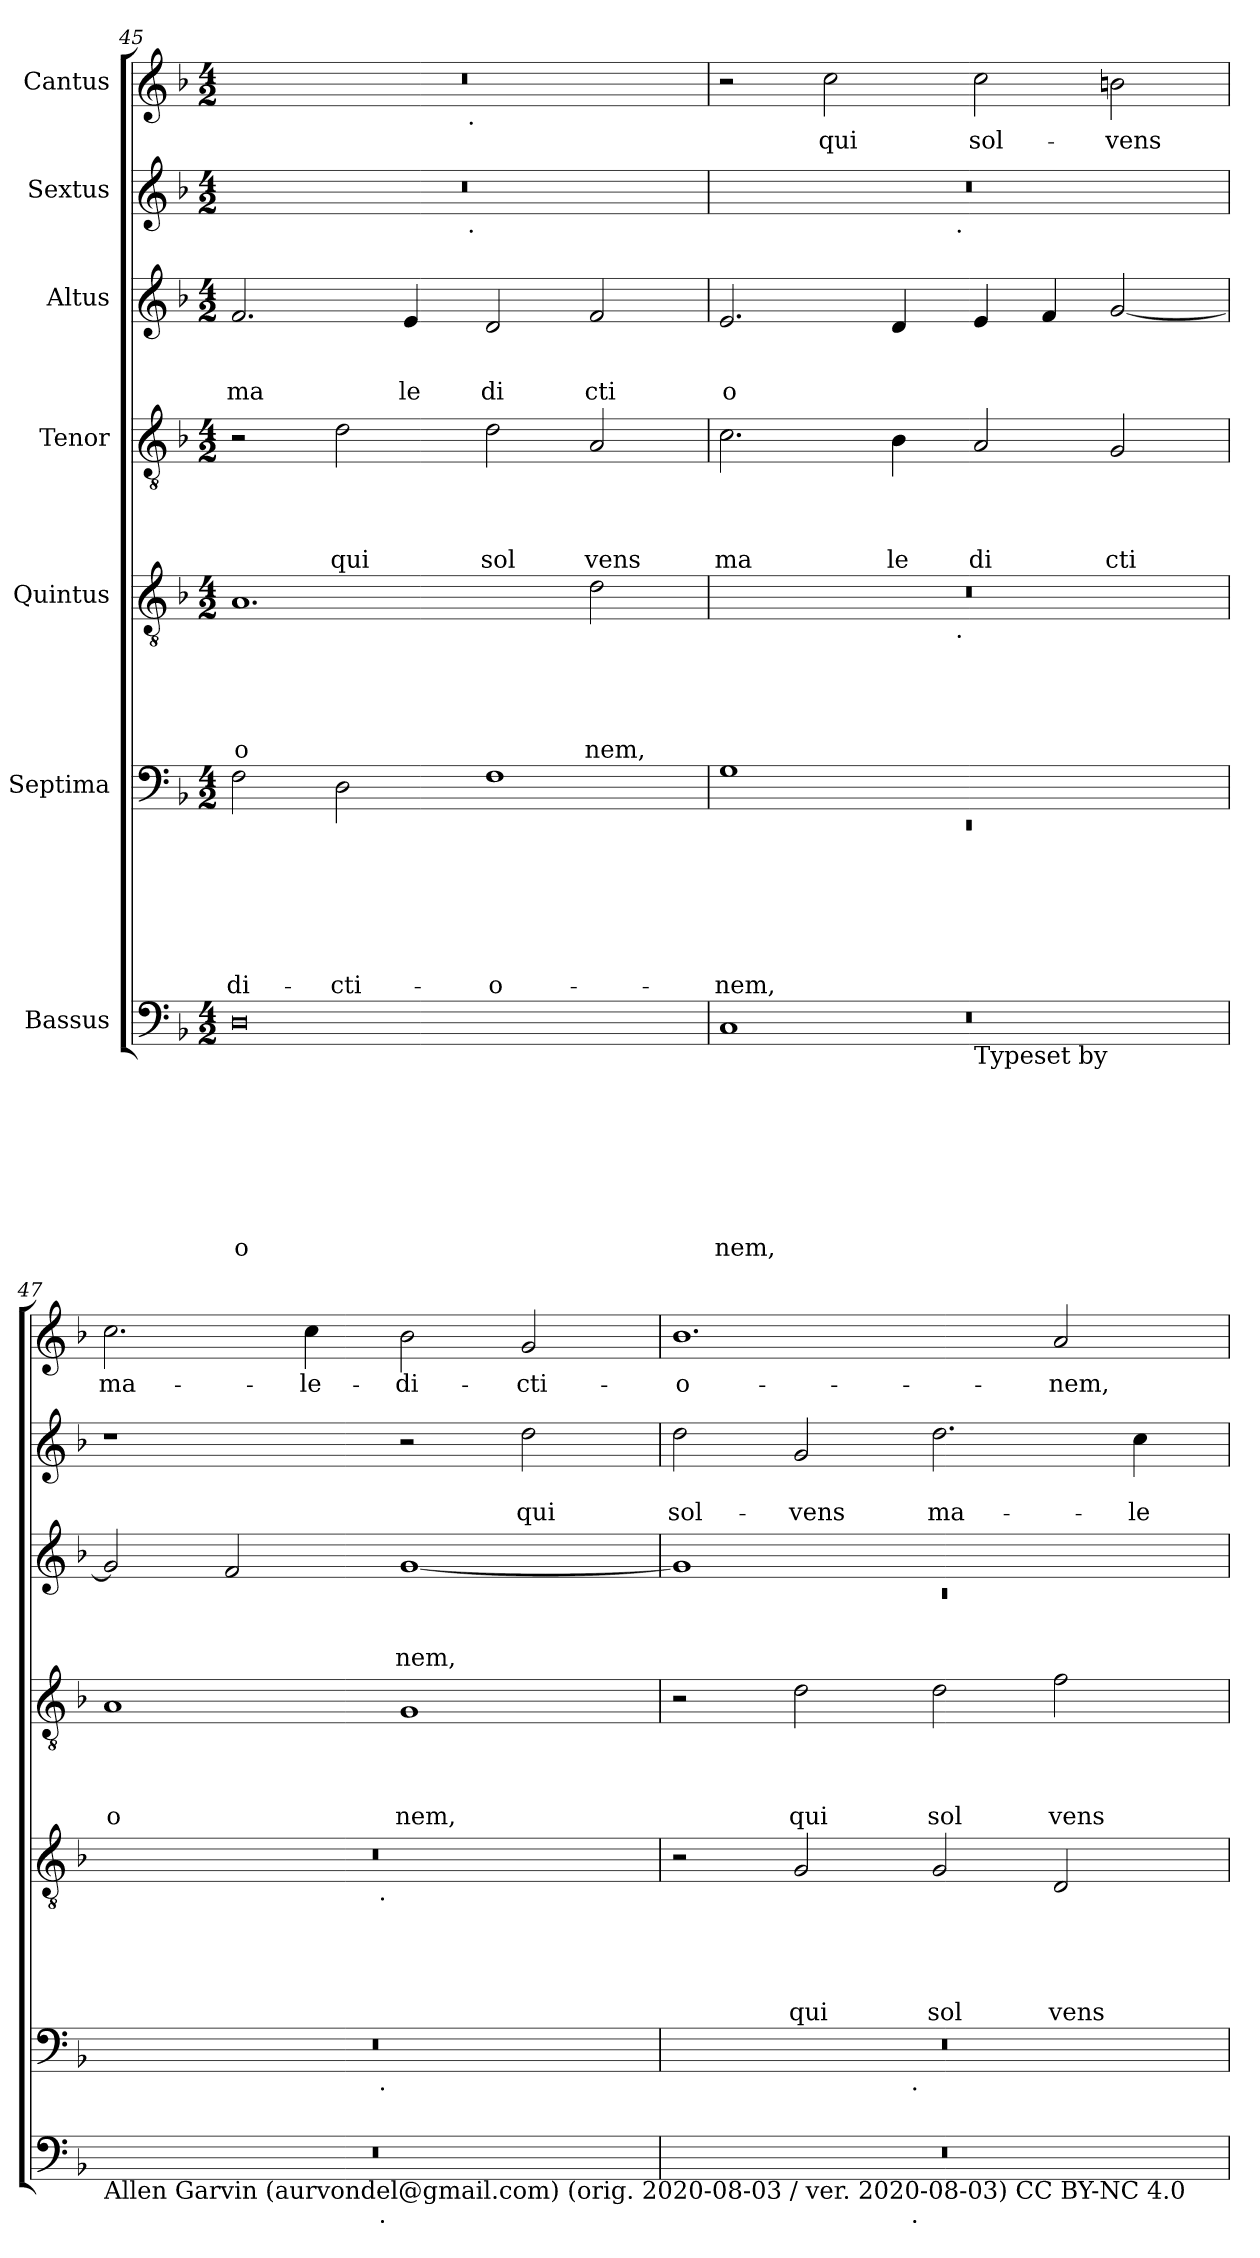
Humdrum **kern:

**kern	**text	**text	**text	**text	**text	**text	**text	**text	**kern	**text	**text	**text	**text	**text	**text	**text	**kern	**text	**text	**text	**text	**text	**kern	**text	**text	**text	**text	**kern	**text	**text	**text	**kern	**text	**text	**kern	**text
*part7	*part7	*part7	*part7	*part7	*part7	*part7	*part7	*part7	*part6	*part6	*part6	*part6	*part6	*part6	*part6	*part6	*part5	*part5	*part5	*part5	*part5	*part5	*part4	*part4	*part4	*part4	*part4	*part3	*part3	*part3	*part3	*part2	*part2	*part2	*part1	*part1
*staff7	*staff7	*staff7	*staff7	*staff7	*staff7	*staff7	*staff7	*staff7	*staff6	*staff6	*staff6	*staff6	*staff6	*staff6	*staff6	*staff6	*staff5	*staff5	*staff5	*staff5	*staff5	*staff5	*staff4	*staff4	*staff4	*staff4	*staff4	*staff3	*staff3	*staff3	*staff3	*staff2	*staff2	*staff2	*staff1	*staff1
*I"Bassus	*	*	*	*	*	*	*	*	*I"Septima	*	*	*	*	*	*	*	*I"Quintus	*	*	*	*	*	*I"Tenor	*	*	*	*	*I"Altus	*	*	*	*I"Sextus	*	*	*I"Cantus	*
*clefF4	*	*	*	*	*	*	*	*	*clefF4	*	*	*	*	*	*	*	*clefGv2	*	*	*	*	*	*clefGv2	*	*	*	*	*clefG2	*	*	*	*clefG2	*	*	*clefG2	*
*ITrd-3c-5	*	*	*	*	*	*	*	*	*ITrd-3c-5	*	*	*	*	*	*	*	*ITrd-3c-5	*	*	*	*	*	*ITrd-3c-5	*	*	*	*	*ITrd-3c-5	*	*	*	*	*	*	*ITrd-3c-5	*
*k[b-e-]	*	*	*	*	*	*	*	*	*k[b-e-]	*	*	*	*	*	*	*	*k[b-e-]	*	*	*	*	*	*k[b-e-]	*	*	*	*	*k[b-e-]	*	*	*	*k[b-]	*	*	*k[b-e-]	*
*B-:	*	*	*	*	*	*	*	*	*B-:	*	*	*	*	*	*	*	*B-:	*	*	*	*	*	*B-:	*	*	*	*	*B-:	*	*	*	*F:	*	*	*B-:	*
*M4/2	*	*	*	*	*	*	*	*	*M4/2	*	*	*	*	*	*	*	*M4/2	*	*	*	*	*	*M4/2	*	*	*	*	*M4/2	*	*	*	*M4/2	*	*	*M4/2	*
=45	=45	=45	=45	=45	=45	=45	=45	=45	=45	=45	=45	=45	=45	=45	=45	=45	=45	=45	=45	=45	=45	=45	=45	=45	=45	=45	=45	=45	=45	=45	=45	=45	=45	=45	=45	=45
!	!	!	!	!	!	!	!	!LO:LY:b	!	!	!	!	!	!	!	!LO:LY:b	!	!	!	!	!	!LO:LY:b	!	!	!	!	!	!	!	!	!LO:LY:b	!	!	!	!	!
*	*	*	*	*	*	*	*	*	*	*	*	*	*	*	*	*	*	*	*	*	*	*	*	*	*	*	*	*	*	*	*	*^	*	*	*^	*
0G	.	.	.	.	.	.	.	o	2B-\	.	.	.	.	.	.	-di-	1.d	.	.	.	.	o	2r	.	.	.	.	2.b-/	.	.	ma	0r	2ryy	.	.	0r	2ryy	.
!	!	!	!	!	!	!	!	!	!	!	!	!	!	!	!	!LO:LY:b	!	!	!	!	!	!	!	!	!	!	!LO:LY:b	!	!	!	!	!	!	!	!	!	!	!
.	.	.	.	.	.	.	.	.	2G\	.	.	.	.	.	.	-cti-	.	.	.	.	.	.	2g\	.	.	.	qui	.	.	.	.	.	4...ryy	.	.	.	4...ryy	.
!	!	!	!	!	!	!	!	!	!	!	!	!	!	!	!	!	!	!	!	!	!	!	!	!	!	!	!	!	!	!	!LO:LY:b	!	!	!	!	!	!	!
.	.	.	.	.	.	.	.	.	.	.	.	.	.	.	.	.	.	.	.	.	.	.	.	.	.	.	.	4a/	.	.	le	.	.	.	.	.	.	.
!	!	!	!	!	!	!	!	!	!	!	!	!	!	!	!	!	!	!	!	!	!	!	!	!	!	!	!	!	!	!	!	!	!	!	!	!	!LO:TX:b:t=.	!
!	!	!	!	!	!	!	!	!	!	!	!	!	!	!	!	!	!	!	!	!	!	!	!	!	!	!	!	!	!	!	!	!	!LO:TX:b:t=.	!	!	!	!	!
.	.	.	.	.	.	.	.	.	.	.	.	.	.	.	.	.	.	.	.	.	.	.	.	.	.	.	.	.	.	.	.	.	1ryy	.	.	.	1ryy	.
!	!	!	!	!	!	!	!	!	!	!	!	!	!	!	!	!LO:LY:b	!	!	!	!	!	!	!	!	!	!	!LO:LY:b	!	!	!	!LO:LY:b	!	!	!	!	!	!	!
.	.	.	.	.	.	.	.	.	1B-	.	.	.	.	.	.	-o-	.	.	.	.	.	.	2g\	.	.	.	sol	2g/	.	.	di	.	.	.	.	.	.	.
!	!	!	!	!	!	!	!	!	!	!	!	!	!	!	!	!	!	!	!	!	!	!LO:LY:b	!	!	!	!	!LO:LY:b	!	!	!	!LO:LY:b	!	!	!	!	!	!	!
.	.	.	.	.	.	.	.	.	.	.	.	.	.	.	.	.	2g\	.	.	.	.	nem,	2d/	.	.	.	vens	2b-/	.	.	cti	.	.	.	.	.	.	.
.	.	.	.	.	.	.	.	.	.	.	.	.	.	.	.	.	.	.	.	.	.	.	.	.	.	.	.	.	.	.	.	.	32ryy	.	.	.	32ryy	.
!!LO:LB:g=z
=46	=46	=46	=46	=46	=46	=46	=46	=46	=46	=46	=46	=46	=46	=46	=46	=46	=46	=46	=46	=46	=46	=46	=46	=46	=46	=46	=46	=46	=46	=46	=46	=46	=46	=46	=46	=46	=46	=46
*^	*	*	*	*	*	*	*	*	*^	*	*	*	*	*	*	*	*	*	*	*	*	*	*	*	*	*	*	*	*	*	*	*	*	*	*	*	*	*
*	*^	*	*	*	*	*	*	*	*	*	*	*	*	*	*	*	*	*	*	*	*	*	*	*	*	*	*	*	*	*	*	*	*	*	*	*	*	*	*	*
!	!	!LO:N:vis=1	!	!	!	!	!	!	!	!LO:LY:b	!	!LO:N:vis=1	!	!	!	!	!	!	!LO:LY:b	!	!	!	!	!	!	!	!	!	!	!LO:LY:b	!	!	!	!LO:LY:b	!	!	!	!	!	!	!
*	*	*	*	*	*	*	*	*	*	*	*	*	*	*	*	*	*	*	*	*^	*	*	*	*	*	*	*	*	*	*	*	*	*	*	*	*	*	*	*v	*v	*
0ryy	1F	0r	.	.	.	.	.	.	.	nem,	1c	0rEE	.	.	.	.	.	.	-nem,	0r	2ryy	.	.	.	.	.	2.f\	.	.	.	ma	2.a/	.	.	o	0r	2ryy	.	.	2r	.
!	!	!	!	!	!	!	!	!	!	!	!	!	!	!	!	!	!	!	!	!	!	!	!	!	!	!	!	!	!	!	!	!	!	!	!	!	!	!	!	!	!LO:LY:b
.	.	.	.	.	.	.	.	.	.	.	.	.	.	.	.	.	.	.	.	.	4...ryy	.	.	.	.	.	.	.	.	.	.	.	.	.	.	.	4...ryy	.	.	2ff\	qui
!	!	!	!	!	!	!	!	!	!	!	!	!	!	!	!	!	!	!	!	!	!	!	!	!	!	!	!	!	!	!	!LO:LY:b	!	!	!	!	!	!	!	!	!	!
.	.	.	.	.	.	.	.	.	.	.	.	.	.	.	.	.	.	.	.	.	.	.	.	.	.	.	4e-\	.	.	.	le	4g/	.	.	.	.	.	.	.	.	.
!	!	!	!	!	!	!	!	!	!	!	!	!	!	!	!	!	!	!	!	!	!	!	!	!	!	!	!	!	!	!	!	!	!	!	!	!	!LO:TX:b:t=.	!	!	!	!
!	!	!	!	!	!	!	!	!	!	!	!	!	!	!	!	!	!	!	!	!	!LO:TX:b:t=.	!	!	!	!	!	!	!	!	!	!	!	!	!	!	!	!	!	!	!	!
.	.	.	.	.	.	.	.	.	.	.	.	.	.	.	.	.	.	.	.	.	1ryy	.	.	.	.	.	.	.	.	.	.	.	.	.	.	.	1ryy	.	.	.	.
!	!LO:TX:b:t=Typeset by	!	!	!	!	!	!	!	!	!	!	!	!	!	!	!	!	!	!	!	!	!	!	!	!	!	!	!	!	!	!	!	!	!	!	!	!	!	!	!	!
!	!	!	!	!	!	!	!	!	!	!	!	!	!	!	!	!	!	!	!	!	!	!	!	!	!	!	!	!	!	!	!LO:LY:b	!	!	!	!	!	!	!	!	!	!LO:LY:b
.	1ryy	.	.	.	.	.	.	.	.	.	1ryy	.	.	.	.	.	.	.	.	.	.	.	.	.	.	.	2d/	.	.	.	di	4a/	.	.	.	.	.	.	.	2ff\	sol-
.	.	.	.	.	.	.	.	.	.	.	.	.	.	.	.	.	.	.	.	.	.	.	.	.	.	.	.	.	.	.	.	4b-/	.	.	.	.	.	.	.	.	.
!	!	!	!	!	!	!	!	!	!	!	!	!	!	!	!	!	!	!	!	!	!	!	!	!	!	!	!	!	!	!	!LO:LY:b	!	!	!	!	!	!	!	!	!	!LO:LY:b
.	.	.	.	.	.	.	.	.	.	.	.	.	.	.	.	.	.	.	.	.	.	.	.	.	.	.	2c/	.	.	.	cti	[<2cc/	.	.	.	.	.	.	.	2een\	-vens
.	.	.	.	.	.	.	.	.	.	.	.	.	.	.	.	.	.	.	.	.	32ryy	.	.	.	.	.	.	.	.	.	.	.	.	.	.	.	32ryy	.	.	.	.
=47	=47	=47	=47	=47	=47	=47	=47	=47	=47	=47	=47	=47	=47	=47	=47	=47	=47	=47	=47	=47	=47	=47	=47	=47	=47	=47	=47	=47	=47	=47	=47	=47	=47	=47	=47	=47	=47	=47	=47	=47	=47
!LO:TX:b:t=Allen Garvin (aurvondel@gmail.com) (orig. 2020-08-03 / ver. 2020-08-03) CC BY-NC 4.0	!	!	!	!	!	!	!	!	!	!	!	!	!	!	!	!	!	!	!	!	!	!	!	!	!	!	!	!	!	!	!	!	!	!	!	!	!	!	!	!	!
!	!	!	!	!	!	!	!	!	!	!	!	!	!	!	!	!	!	!	!	!	!	!	!	!	!	!	!	!	!	!	!LO:LY:b	!	!	!	!	!	!	!	!	!	!LO:LY:b
*	*v	*v	*	*	*	*	*	*	*	*	*	*	*	*	*	*	*	*	*	*	*	*	*	*	*	*	*	*	*	*	*	*	*	*	*	*v	*v	*	*	*	*
0r	2ryy	.	.	.	.	.	.	.	.	0r	2ryy	.	.	.	.	.	.	.	0r	2ryy	.	.	.	.	.	1d	.	.	.	o	2cc/]	.	.	.	1r	.	.	2.ff\	ma-
.	4...ryy	.	.	.	.	.	.	.	.	.	4...ryy	.	.	.	.	.	.	.	.	4...ryy	.	.	.	.	.	.	.	.	.	.	2b-/	.	.	.	.	.	.	.	.
!	!	!	!	!	!	!	!	!	!	!	!	!	!	!	!	!	!	!	!	!	!	!	!	!	!	!	!	!	!	!	!	!	!	!	!	!	!	!	!LO:LY:b
.	.	.	.	.	.	.	.	.	.	.	.	.	.	.	.	.	.	.	.	.	.	.	.	.	.	.	.	.	.	.	.	.	.	.	.	.	.	4ff\	-le-
!	!	!	!	!	!	!	!	!	!	!	!	!	!	!	!	!	!	!	!	!LO:TX:b:t=.	!	!	!	!	!	!	!	!	!	!	!	!	!	!	!	!	!	!	!
!	!	!	!	!	!	!	!	!	!	!	!LO:TX:b:t=.	!	!	!	!	!	!	!	!	!	!	!	!	!	!	!	!	!	!	!	!	!	!	!	!	!	!	!	!
!	!LO:TX:b:t=.	!	!	!	!	!	!	!	!	!	!	!	!	!	!	!	!	!	!	!	!	!	!	!	!	!	!	!	!	!	!	!	!	!	!	!	!	!	!
.	1ryy	.	.	.	.	.	.	.	.	.	1ryy	.	.	.	.	.	.	.	.	1ryy	.	.	.	.	.	.	.	.	.	.	.	.	.	.	.	.	.	.	.
!	!	!	!	!	!	!	!	!	!	!	!	!	!	!	!	!	!	!	!	!	!	!	!	!	!	!	!	!	!	!LO:LY:b	!	!	!	!LO:LY:b	!	!	!	!	!LO:LY:b
.	.	.	.	.	.	.	.	.	.	.	.	.	.	.	.	.	.	.	.	.	.	.	.	.	.	1c	.	.	.	nem,	[<1cc	.	.	nem,	2r	.	.	2ee-\	-di-
!	!	!	!	!	!	!	!	!	!	!	!	!	!	!	!	!	!	!	!	!	!	!	!	!	!	!	!	!	!	!	!	!	!	!	!	!	!LO:LY:b	!	!LO:LY:b
.	.	.	.	.	.	.	.	.	.	.	.	.	.	.	.	.	.	.	.	.	.	.	.	.	.	.	.	.	.	.	.	.	.	.	2dd\	.	qui	2cc/	-cti-
.	32ryy	.	.	.	.	.	.	.	.	.	32ryy	.	.	.	.	.	.	.	.	32ryy	.	.	.	.	.	.	.	.	.	.	.	.	.	.	.	.	.	.	.
=48	=48	=48	=48	=48	=48	=48	=48	=48	=48	=48	=48	=48	=48	=48	=48	=48	=48	=48	=48	=48	=48	=48	=48	=48	=48	=48	=48	=48	=48	=48	=48	=48	=48	=48	=48	=48	=48	=48	=48
*	*	*	*	*	*	*	*	*	*	*	*	*	*	*	*	*	*	*	*	*	*	*	*	*	*	*	*	*	*	*	*^	*	*	*	*	*	*	*	*
!	!	!	!	!	!	!	!	!	!	!	!	!	!	!	!	!	!	!	!	!	!	!	!	!	!	!	!	!	!	!	!	!LO:N:vis=1	!	!	!	!	!	!LO:LY:b	!	!LO:LY:b
*	*	*	*	*	*	*	*	*	*	*	*	*	*	*	*	*	*	*	*v	*v	*	*	*	*	*	*	*	*	*	*	*	*	*	*	*	*	*	*	*	*
0r	2ryy	.	.	.	.	.	.	.	.	0r	2ryy	.	.	.	.	.	.	.	2r	.	.	.	.	.	2r	.	.	.	.	1cc]	0rc	.	.	.	2dd\	.	sol-	1.ee-	-o-
!	!	!	!	!	!	!	!	!	!	!	!	!	!	!	!	!	!	!	!	!	!	!	!	!LO:LY:b	!	!	!	!	!LO:LY:b	!	!	!	!	!	!	!	!LO:LY:b	!	!
.	4...ryy	.	.	.	.	.	.	.	.	.	4...ryy	.	.	.	.	.	.	.	2c/	.	.	.	.	qui	2g\	.	.	.	qui	.	.	.	.	.	2g/	.	-vens	.	.
!	!	!	!	!	!	!	!	!	!	!	!LO:TX:b:t=.	!	!	!	!	!	!	!	!	!	!	!	!	!	!	!	!	!	!	!	!	!	!	!	!	!	!	!	!
!	!LO:TX:b:t=.	!	!	!	!	!	!	!	!	!	!	!	!	!	!	!	!	!	!	!	!	!	!	!	!	!	!	!	!	!	!	!	!	!	!	!	!	!	!
.	1ryy	.	.	.	.	.	.	.	.	.	1ryy	.	.	.	.	.	.	.	.	.	.	.	.	.	.	.	.	.	.	.	.	.	.	.	.	.	.	.	.
!	!	!	!	!	!	!	!	!	!	!	!	!	!	!	!	!	!	!	!	!	!	!	!	!LO:LY:b	!	!	!	!	!LO:LY:b	!	!	!	!	!	!	!	!LO:LY:b	!	!
.	.	.	.	.	.	.	.	.	.	.	.	.	.	.	.	.	.	.	2c/	.	.	.	.	sol	2g\	.	.	.	sol	1ryy	.	.	.	.	2.dd\	.	ma-	.	.
!	!	!	!	!	!	!	!	!	!	!	!	!	!	!	!	!	!	!	!	!	!	!	!	!LO:LY:b	!	!	!	!	!LO:LY:b	!	!	!	!	!	!	!	!	!	!LO:LY:b
.	.	.	.	.	.	.	.	.	.	.	.	.	.	.	.	.	.	.	2G/	.	.	.	.	vens	2b-\	.	.	.	vens	.	.	.	.	.	.	.	.	2dd/	-nem,
!	!	!	!	!	!	!	!	!	!	!	!	!	!	!	!	!	!	!	!	!	!	!	!	!	!	!	!	!	!	!	!	!	!	!	!	!	!LO:LY:b	!	!
.	.	.	.	.	.	.	.	.	.	.	.	.	.	.	.	.	.	.	.	.	.	.	.	.	.	.	.	.	.	.	.	.	.	.	4cc\	.	-le-	.	.
.	32ryy	.	.	.	.	.	.	.	.	.	32ryy	.	.	.	.	.	.	.	.	.	.	.	.	.	.	.	.	.	.	.	.	.	.	.	.	.	.	.	.
*v	*v	*	*	*	*	*	*	*	*	*	*	*	*	*	*	*	*	*	*	*	*	*	*	*	*	*	*	*	*	*v	*v	*	*	*	*	*	*	*	*
*	*	*	*	*	*	*	*	*	*v	*v	*	*	*	*	*	*	*	*	*	*	*	*	*	*	*	*	*	*	*	*	*	*	*	*	*	*	*
=	=	=	=	=	=	=	=	=	=	=	=	=	=	=	=	=	=	=	=	=	=	=	=	=	=	=	=	=	=	=	=	=	=	=	=	=
*-	*-	*-	*-	*-	*-	*-	*-	*-	*-	*-	*-	*-	*-	*-	*-	*-	*-	*-	*-	*-	*-	*-	*-	*-	*-	*-	*-	*-	*-	*-	*-	*-	*-	*-	*-	*-
